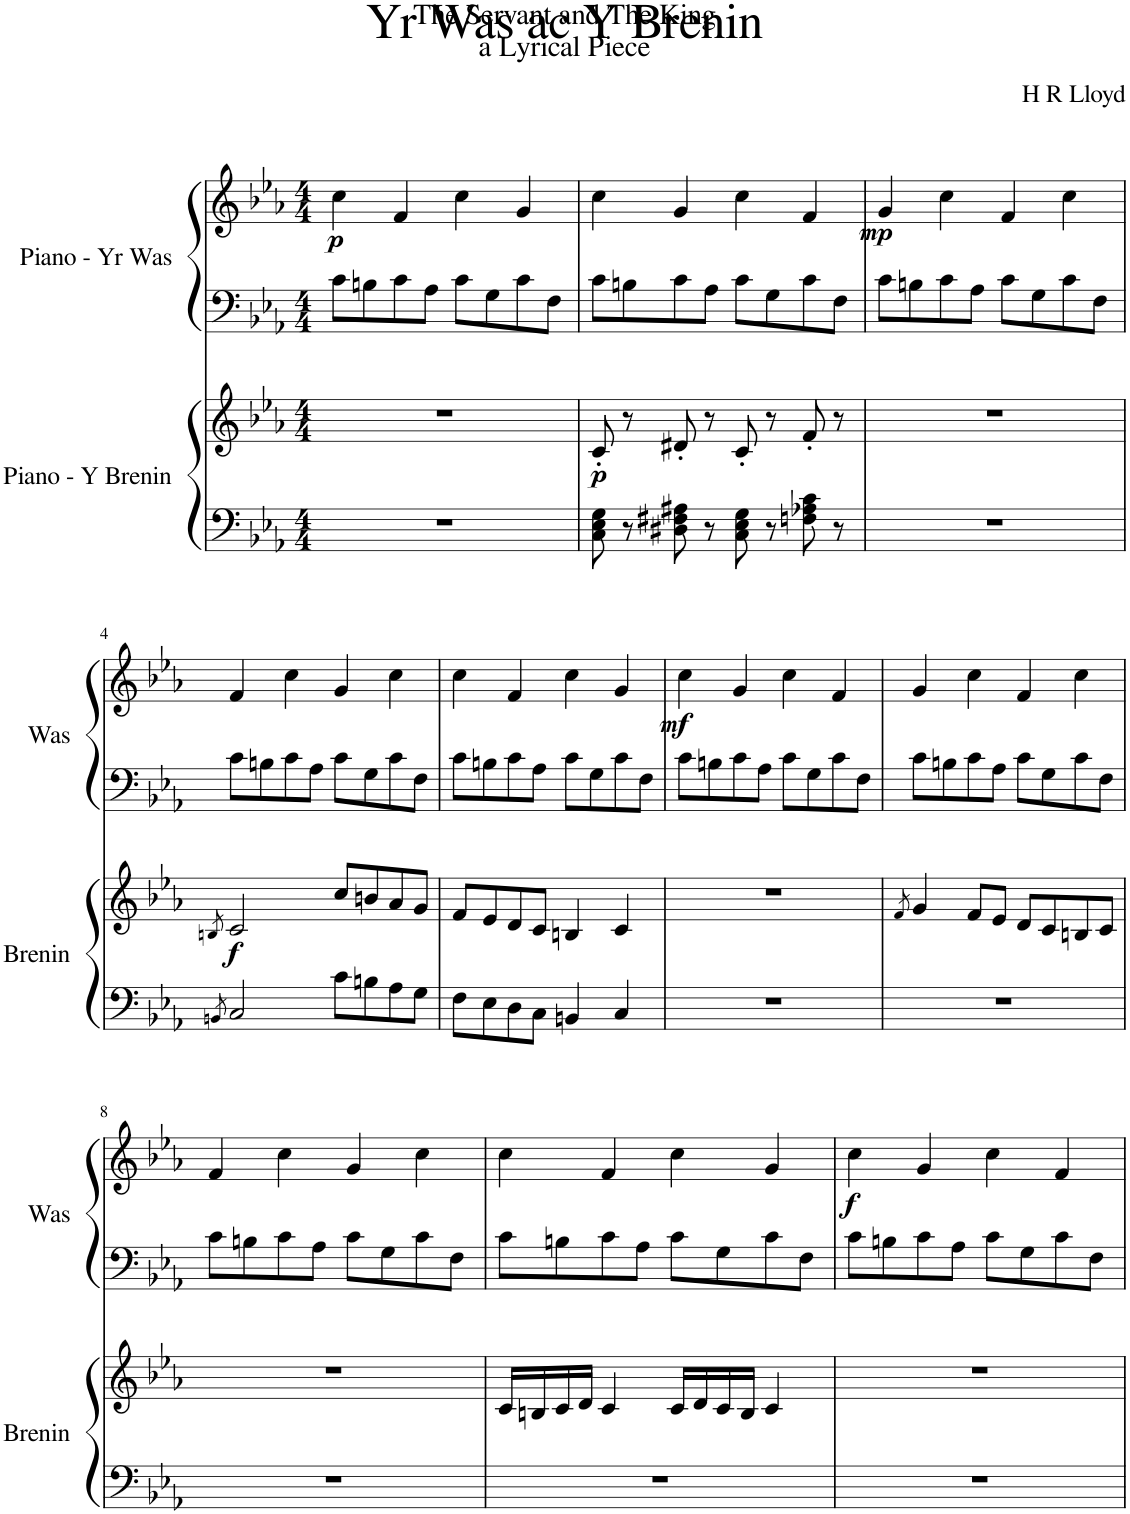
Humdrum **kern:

**kern	**kern	**dynam	**kern	**kern	**dynam
*part2	*part2	*part2	*part1	*part1	*part1
*staff4	*staff3	*staff3/4	*staff2	*staff1	*staff1/2
*I"Piano - Y Brenin	*	*	*I"Piano - Yr Was	*	*
*I'Brenin	*	*	*I'Was	*	*
*clefF4	*clefG2	*	*clefF4	*clefG2	*
*k[b-e-a-]	*k[b-e-a-]	*	*k[b-e-a-]	*k[b-e-a-]	*
*M4/4	*M4/4	*	*M4/4	*M4/4	*
=1	=1	=1	=1	=1	=1
!	!	!	!	!	!LO:DY:b
1r	1r	.	8c\L	4cc\	p
.	.	.	8Bn\	.	.
.	.	.	8c\	4f/	.
.	.	.	8A-\J	.	.
.	.	.	8c\L	4cc\	.
.	.	.	8G\	.	.
.	.	.	8c\	4g/	.
.	.	.	8F\J	.	.
=2	=2	=2	=2	=2	=2
!	!	!LO:DY:b	!	!	!
8C\ 8E-\ 8G\	8c'/	p	8c\L	4cc\	.
8r	8r	.	8Bn\	.	.
8D#X\ 8F#X\ 8A#X\	8d#X'/	.	8c\	4g/	.
8r	8r	.	8A-\J	.	.
8C\ 8E-\ 8G\	8c'/	.	8c\L	4cc\	.
8r	8r	.	8G\	.	.
8Fn\ 8A-X\ 8c\	8f'/	.	8c\	4f/	.
8r	8r	.	8F\J	.	.
=3	=3	=3	=3	=3	=3
!	!	!	!	!	!LO:DY:b
1r	1r	.	8c\L	4g/	mp
.	.	.	8Bn\	.	.
.	.	.	8c\	4cc\	.
.	.	.	8A-\J	.	.
.	.	.	8c\L	4f/	.
.	.	.	8G\	.	.
.	.	.	8c\	4cc\	.
.	.	.	8F\J	.	.
!!LO:LB:g=z
=4	=4	=4	=4	=4	=4
8qBBn/	8qBn/	.	.	.	.
!	!	!LO:DY:b	!	!	!
2C/	2c/	f	8c\L	4f/	.
.	.	.	8Bn\	.	.
.	.	.	8c\	4cc\	.
.	.	.	8A-\J	.	.
8c\L	8cc/L	.	8c\L	4g/	.
8Bn\	8bn/	.	8G\	.	.
8A-\	8a-/	.	8c\	4cc\	.
8G\J	8g/J	.	8F\J	.	.
=5	=5	=5	=5	=5	=5
8F\L	8f/L	.	8c\L	4cc\	.
8E-\	8e-/	.	8Bn\	.	.
8D\	8d/	.	8c\	4f/	.
8C\J	8c/J	.	8A-\J	.	.
4BBn/	4Bn/	.	8c\L	4cc\	.
.	.	.	8G\	.	.
4C/	4c/	.	8c\	4g/	.
.	.	.	8F\J	.	.
=6	=6	=6	=6	=6	=6
!	!	!	!	!	!LO:DY:b
1r	1r	.	8c\L	4cc\	mf
.	.	.	8Bn\	.	.
.	.	.	8c\	4g/	.
.	.	.	8A-\J	.	.
.	.	.	8c\L	4cc\	.
.	.	.	8G\	.	.
.	.	.	8c\	4f/	.
.	.	.	8F\J	.	.
=7	=7	=7	=7	=7	=7
.	8qf/	.	.	.	.
1r	4g/	.	8c\L	4g/	.
.	.	.	8Bn\	.	.
.	8f/L	.	8c\	4cc\	.
.	8e-/J	.	8A-\J	.	.
.	8d/L	.	8c\L	4f/	.
.	8c/	.	8G\	.	.
.	8Bn/	.	8c\	4cc\	.
.	8c/J	.	8F\J	.	.
!!LO:LB:g=z
=8	=8	=8	=8	=8	=8
1r	1r	.	8c\L	4f/	.
.	.	.	8Bn\	.	.
.	.	.	8c\	4cc\	.
.	.	.	8A-\J	.	.
.	.	.	8c\L	4g/	.
.	.	.	8G\	.	.
.	.	.	8c\	4cc\	.
.	.	.	8F\J	.	.
=9	=9	=9	=9	=9	=9
1r	16c/LL	.	8c\L	4cc\	.
.	16Bn/	.	.	.	.
.	16c/	.	8Bn\	.	.
.	16d/JJ	.	.	.	.
.	4c/	.	8c\	4f/	.
.	.	.	8A-\J	.	.
.	16c/LL	.	8c\L	4cc\	.
.	16d/	.	.	.	.
.	16c/	.	8G\	.	.
.	16B/JJ	.	.	.	.
.	4c/	.	8c\	4g/	.
.	.	.	8F\J	.	.
=10	=10	=10	=10	=10	=10
!	!	!	!	!	!LO:DY:b
1r	1r	.	8c\L	4cc\	f
.	.	.	8Bn\	.	.
.	.	.	8c\	4g/	.
.	.	.	8A-\J	.	.
.	.	.	8c\L	4cc\	.
.	.	.	8G\	.	.
.	.	.	8c\	4f/	.
.	.	.	8F\J	.	.
=	=	=	=	=	=
*-	*-	*-	*-	*-	*-
